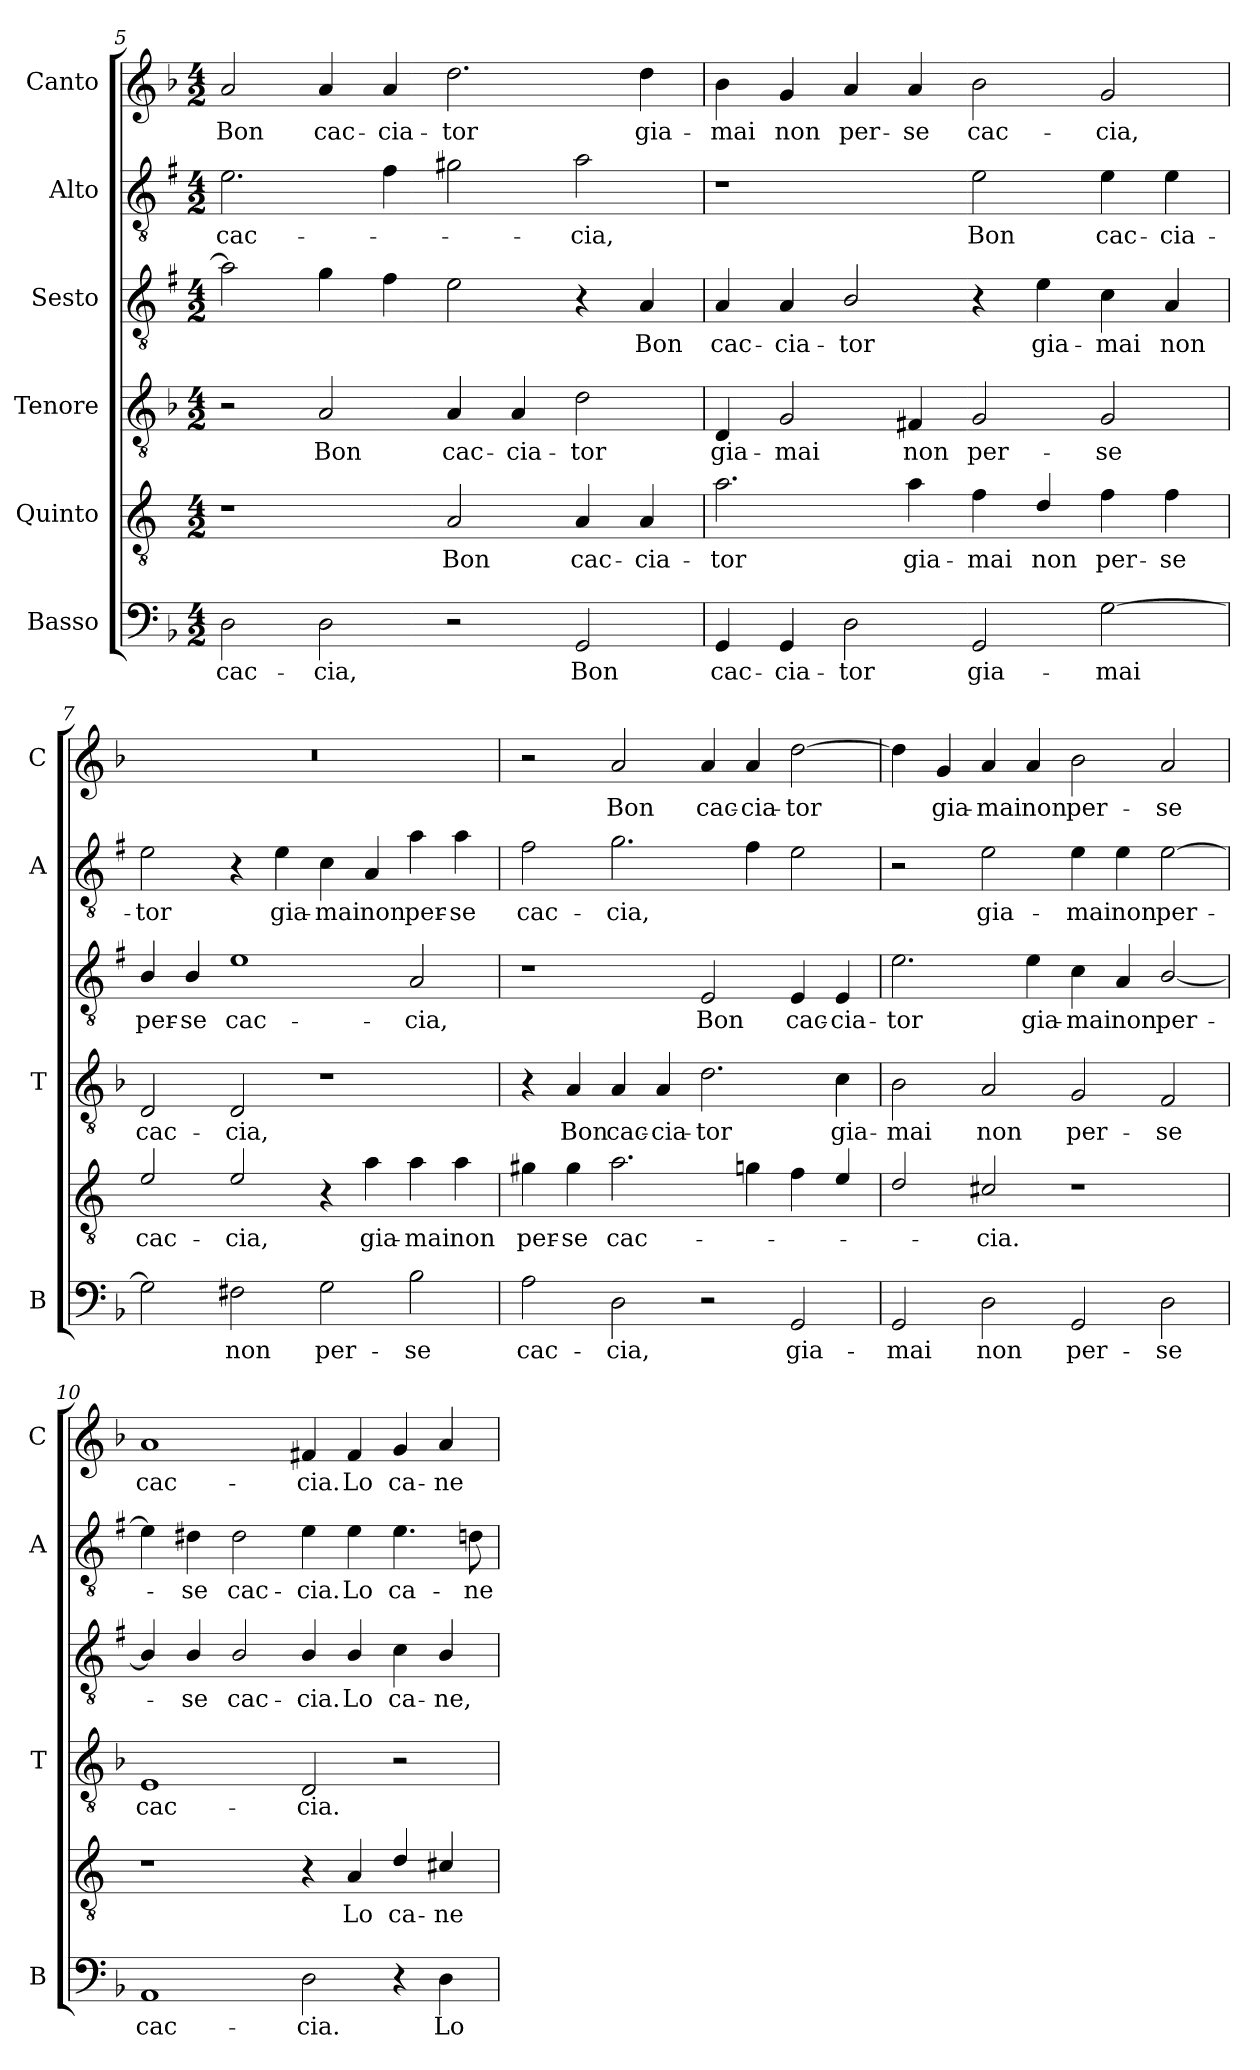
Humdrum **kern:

**kern	**text	**kern	**text	**kern	**text	**kern	**text	**kern	**text	**kern	**text
*part6	*part6	*part5	*part5	*part4	*part4	*part3	*part3	*part2	*part2	*part1	*part1
*staff6	*staff6	*staff5	*staff5	*staff4	*staff4	*staff3	*staff3	*staff2	*staff2	*staff1	*staff1
*I"Basso	*	*I"Quinto	*	*I"Tenore	*	*I"Sesto	*	*I"Alto	*	*I"Canto	*
*I'B	*	*	*	*I'T	*	*	*	*I'A	*	*I'C	*
*clefF4	*	*clefGv2	*	*clefGv2	*	*clefGv2	*	*clefGv2	*	*clefG2	*
*	*	*ITrd4c7	*	*	*	*ITrd1c2	*	*ITrd1c2	*	*	*
*k[b-]	*	*k[b-]	*	*k[b-]	*	*k[b-]	*	*k[b-]	*	*k[b-]	*
*F:	*	*F:	*	*F:	*	*F:	*	*F:	*	*F:	*
*M4/2	*	*M4/2	*	*M4/2	*	*M4/2	*	*M4/2	*	*M4/2	*
=5	=5	=5	=5	=5	=5	=5	=5	=5	=5	=5	=5
!	!LO:LY:b	!	!	!	!	!	!	!	!LO:LY:b	!	!LO:LY:b
2D\	cac-	1r	.	2r	.	2g\]	.	2.d\	cac-	2a/	Bon
!	!LO:LY:b	!	!	!	!LO:LY:b	!	!	!	!	!	!LO:LY:b
2D\	-cia,	.	.	2A/	Bon	4f\	.	.	.	4a/	cac-
!	!	!	!	!	!	!	!	!	!	!	!LO:LY:b
.	.	.	.	.	.	4e\	.	4e\	.	4a/	-cia-
!	!	!	!LO:LY:b	!	!LO:LY:b	!	!	!	!	!	!LO:LY:b
2r	.	2D/	Bon	4A/	cac-	2d\	.	2f#X\	.	2.dd\	-tor
!	!	!	!	!	!LO:LY:b	!	!	!	!	!	!
.	.	.	.	4A/	-cia-	.	.	.	.	.	.
!	!LO:LY:b	!	!LO:LY:b	!	!LO:LY:b	!	!	!	!LO:LY:b	!	!
2GG/	Bon	4D/	cac-	2d\	-tor	4r	.	2g\	-cia,	.	.
!	!	!	!LO:LY:b	!	!	!	!LO:LY:b	!	!	!	!LO:LY:b
.	.	4D/	-cia-	.	.	4G/	Bon	.	.	4dd\	gia-
=6	=6	=6	=6	=6	=6	=6	=6	=6	=6	=6	=6
!	!LO:LY:b	!	!LO:LY:b	!	!LO:LY:b	!	!LO:LY:b	!	!	!	!LO:LY:b
4GG/	cac-	2.d\	-tor	4D/	gia-	4G/	cac-	1r	.	4b-\	-mai
!	!LO:LY:b	!	!	!	!LO:LY:b	!	!LO:LY:b	!	!	!	!LO:LY:b
4GG/	-cia-	.	.	2G/	-mai	4G/	-cia-	.	.	4g/	non
!	!LO:LY:b	!	!	!	!	!	!LO:LY:b	!	!	!	!LO:LY:b
2D\	-tor	.	.	.	.	2A/	-tor	.	.	4a/	per-
!	!	!	!LO:LY:b	!	!LO:LY:b	!	!	!	!	!	!LO:LY:b
.	.	4d\	gia-	4F#X/	non	.	.	.	.	4a/	-se
!	!LO:LY:b	!	!LO:LY:b	!	!LO:LY:b	!	!	!	!LO:LY:b	!	!LO:LY:b
2GG/	gia-	4B-\	-mai	2G/	per-	4r	.	2d\	Bon	2b-\	cac-
!	!	!	!LO:LY:b	!	!	!	!LO:LY:b	!	!	!	!
.	.	4G/	non	.	.	4d\	gia-	.	.	.	.
!	!LO:LY:b	!	!LO:LY:b	!	!LO:LY:b	!	!LO:LY:b	!	!LO:LY:b	!	!LO:LY:b
[2G\	-mai	4B-\	per-	2G/	-se	4B-\	-mai	4d\	cac-	2g/	-cia,
!	!	!	!LO:LY:b	!	!	!	!LO:LY:b	!	!LO:LY:b	!	!
.	.	4B-\	-se	.	.	4G/	non	4d\	-cia-	.	.
=7	=7	=7	=7	=7	=7	=7	=7	=7	=7	=7	=7
!	!	!	!LO:LY:b	!	!LO:LY:b	!	!LO:LY:b	!	!LO:LY:b	!	!
2G\]	.	2A/	cac-	2D/	cac-	4A/	per-	2d\	-tor	0r	.
!	!	!	!	!	!	!	!LO:LY:b	!	!	!	!
.	.	.	.	.	.	4A/	-se	.	.	.	.
!	!LO:LY:b	!	!LO:LY:b	!	!LO:LY:b	!	!LO:LY:b	!	!	!	!
2F#X\	non	2A/	-cia,	2D/	-cia,	1d	cac-	4r	.	.	.
!	!	!	!	!	!	!	!	!	!LO:LY:b	!	!
.	.	.	.	.	.	.	.	4d\	gia-	.	.
!	!LO:LY:b	!	!	!	!	!	!	!	!LO:LY:b	!	!
2G\	per-	4r	.	1r	.	.	.	4B-\	-mai	.	.
!	!	!	!LO:LY:b	!	!	!	!	!	!LO:LY:b	!	!
.	.	4d\	gia-	.	.	.	.	4G/	non	.	.
!	!LO:LY:b	!	!LO:LY:b	!	!	!	!LO:LY:b	!	!LO:LY:b	!	!
2B-\	-se	4d\	-mai	.	.	2G/	-cia,	4g\	per-	.	.
!	!	!	!LO:LY:b	!	!	!	!	!	!LO:LY:b	!	!
.	.	4d\	non	.	.	.	.	4g\	-se	.	.
!!LO:PB:g=z
=8	=8	=8	=8	=8	=8	=8	=8	=8	=8	=8	=8
!	!LO:LY:b	!	!LO:LY:b	!	!	!	!	!	!LO:LY:b	!	!
2A\	cac-	4c#X\	per-	4r	.	1r	.	2e\	cac-	2r	.
!	!	!	!LO:LY:b	!	!LO:LY:b	!	!	!	!	!	!
.	.	4c#\	-se	4A/	Bon	.	.	.	.	.	.
!	!LO:LY:b	!	!LO:LY:b	!	!LO:LY:b	!	!	!	!LO:LY:b	!	!LO:LY:b
2D\	-cia,	2.d\	cac-	4A/	cac-	.	.	2.f\	-cia,	2a/	Bon
!	!	!	!	!	!LO:LY:b	!	!	!	!	!	!
.	.	.	.	4A/	-cia-	.	.	.	.	.	.
!	!	!	!	!	!LO:LY:b	!	!LO:LY:b	!	!	!	!LO:LY:b
2r	.	.	.	2.d\	-tor	2D/	Bon	.	.	4a/	cac-
!	!	!	!	!	!	!	!	!	!	!	!LO:LY:b
.	.	4cn\	.	.	.	.	.	4e\	.	4a/	-cia-
!	!LO:LY:b	!	!	!	!	!	!LO:LY:b	!	!	!	!LO:LY:b
2GG/	gia-	4B-\	.	.	.	4D/	cac-	2d\	.	[2dd\	-tor
!	!	!	!	!	!LO:LY:b	!	!LO:LY:b	!	!	!	!
.	.	4A/	.	4c\	gia-	4D/	-cia-	.	.	.	.
=9	=9	=9	=9	=9	=9	=9	=9	=9	=9	=9	=9
!	!LO:LY:b	!	!	!	!LO:LY:b	!	!LO:LY:b	!	!	!	!
2GG/	-mai	2G/	.	2B-\	-mai	2.d\	-tor	2r	.	4dd\]	.
!	!	!	!	!	!	!	!	!	!	!	!LO:LY:b
.	.	.	.	.	.	.	.	.	.	4g/	gia-
!	!LO:LY:b	!	!LO:LY:b	!	!LO:LY:b	!	!	!	!LO:LY:b	!	!LO:LY:b
2D\	non	2F#X/	-cia.	2A/	non	.	.	2d\	gia-	4a/	-mai
!	!	!	!	!	!	!	!LO:LY:b	!	!	!	!LO:LY:b
.	.	.	.	.	.	4d\	gia-	.	.	4a/	non
!	!LO:LY:b	!	!	!	!LO:LY:b	!	!LO:LY:b	!	!LO:LY:b	!	!LO:LY:b
2GG/	per-	1r	.	2G/	per-	4B-\	-mai	4d\	-mai	2b-\	per-
!	!	!	!	!	!	!	!LO:LY:b	!	!LO:LY:b	!	!
.	.	.	.	.	.	4G/	non	4d\	non	.	.
!	!LO:LY:b	!	!	!	!LO:LY:b	!	!LO:LY:b	!	!LO:LY:b	!	!LO:LY:b
2D\	-se	.	.	2F/	-se	[2A/	per-	[2d\	per-	2a/	-se
=10	=10	=10	=10	=10	=10	=10	=10	=10	=10	=10	=10
!	!LO:LY:b	!	!	!	!LO:LY:b	!	!	!	!	!	!LO:LY:b
1AA	cac-	1r	.	1E	cac-	4A/]	.	4d\]	.	1a	cac-
!	!	!	!	!	!	!	!LO:LY:b	!	!LO:LY:b	!	!
.	.	.	.	.	.	4A/	-se	4c#X\	-se	.	.
!	!	!	!	!	!	!	!LO:LY:b	!	!LO:LY:b	!	!
.	.	.	.	.	.	2A/	cac-	2c#\	cac-	.	.
!	!LO:LY:b	!	!	!	!LO:LY:b	!	!LO:LY:b	!	!LO:LY:b	!	!LO:LY:b
2D\	-cia.	4r	.	2D/	-cia.	4A/	-cia.	4d\	-cia.	4f#X/	-cia.
!	!	!	!LO:LY:b	!	!	!	!LO:LY:b	!	!LO:LY:b	!	!LO:LY:b
.	.	4D/	Lo	.	.	4A/	Lo	4d\	Lo	4f#/	Lo
!	!	!	!LO:LY:b	!	!	!	!LO:LY:b	!	!LO:LY:b	!	!LO:LY:b
4r	.	4G/	ca-	2r	.	4B-\	ca-	4.d\	ca-	4g/	ca-
!	!LO:LY:b	!	!LO:LY:b	!	!	!	!LO:LY:b	!	!	!	!LO:LY:b
4D\	Lo	4F#X/	-ne	.	.	4A/	-ne,	.	.	4a/	-ne
!	!	!	!	!	!	!	!	!	!LO:LY:b	!	!
.	.	.	.	.	.	.	.	8cn\	-ne	.	.
=	=	=	=	=	=	=	=	=	=	=	=
*-	*-	*-	*-	*-	*-	*-	*-	*-	*-	*-	*-
